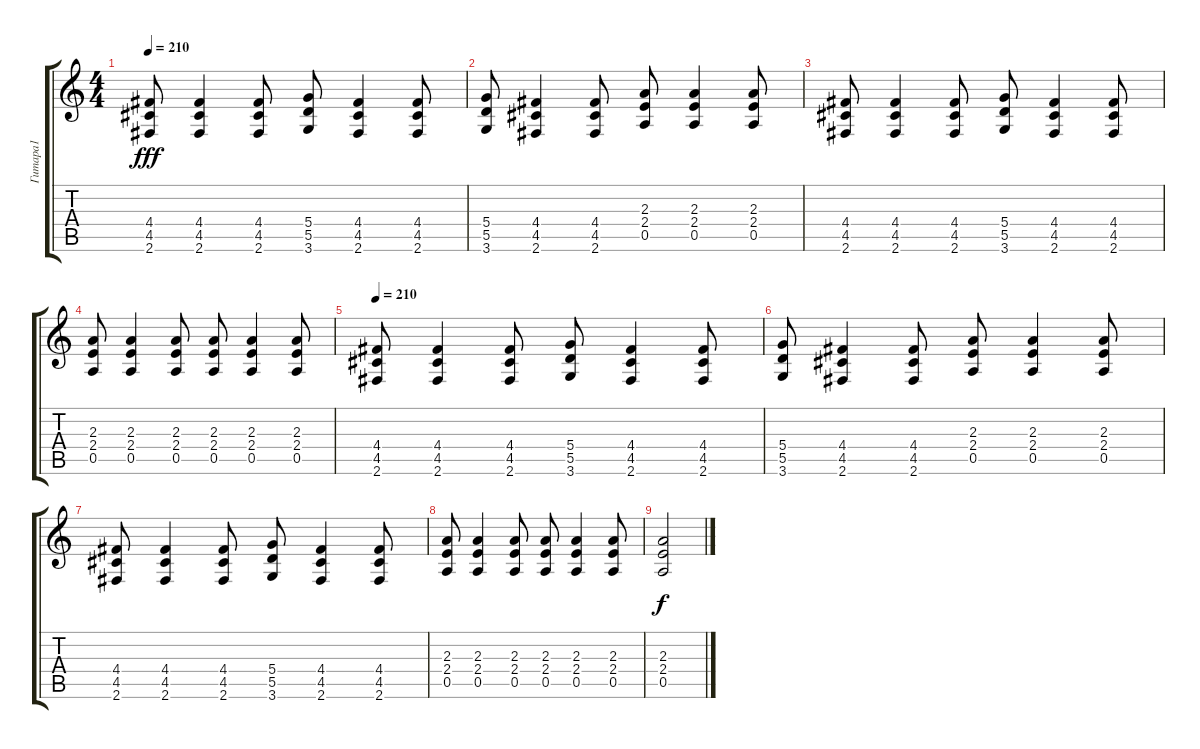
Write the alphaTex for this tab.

\track ("Гитара1" "Гитара1") {instrument distortionguitar}
\staff {score tabs}
\tuning (E4 B3 G3 D3 A2 E2) {hide}
\ts (4 4)
\tempo 210
\clef g2
\ks c
(4.4 4.5 2.6).8{dy fff} (4.4 4.5 2.6).4 (4.4 4.5 2.6).8 (5.4 5.5 3.6).8 (4.4 4.5 2.6).4 (4.4 4.5 2.6).8 |
(5.4 5.5 3.6).8 (4.4 4.5 2.6).4 (4.4 4.5 2.6).8 (2.3 2.4 0.5).8 (2.3 2.4 0.5).4 (2.3 2.4 0.5).8 |
(4.4 4.5 2.6).8 (4.4 4.5 2.6).4 (4.4 4.5 2.6).8 (5.4 5.5 3.6).8 (4.4 4.5 2.6).4 (4.4 4.5 2.6).8 |
(2.3 2.4 0.5).8 (2.3 2.4 0.5).4 (2.3 2.4 0.5).8 (2.3 2.4 0.5).8 (2.3 2.4 0.5).4 (2.3 2.4 0.5).8 |
\tempo 210
(4.4 4.5 2.6).8 (4.4 4.5 2.6).4 (4.4 4.5 2.6).8 (5.4 5.5 3.6).8 (4.4 4.5 2.6).4 (4.4 4.5 2.6).8 |
(5.4 5.5 3.6).8 (4.4 4.5 2.6).4 (4.4 4.5 2.6).8 (2.3 2.4 0.5).8 (2.3 2.4 0.5).4 (2.3 2.4 0.5).8 |
(4.4 4.5 2.6).8 (4.4 4.5 2.6).4 (4.4 4.5 2.6).8 (5.4 5.5 3.6).8 (4.4 4.5 2.6).4 (4.4 4.5 2.6).8 |
(2.3 2.4 0.5).8 (2.3 2.4 0.5).4 (2.3 2.4 0.5).8 (2.3 2.4 0.5).8 (2.3 2.4 0.5).4 (2.3 2.4 0.5).8 |
(2.3 2.4 0.5).2{dy f}
